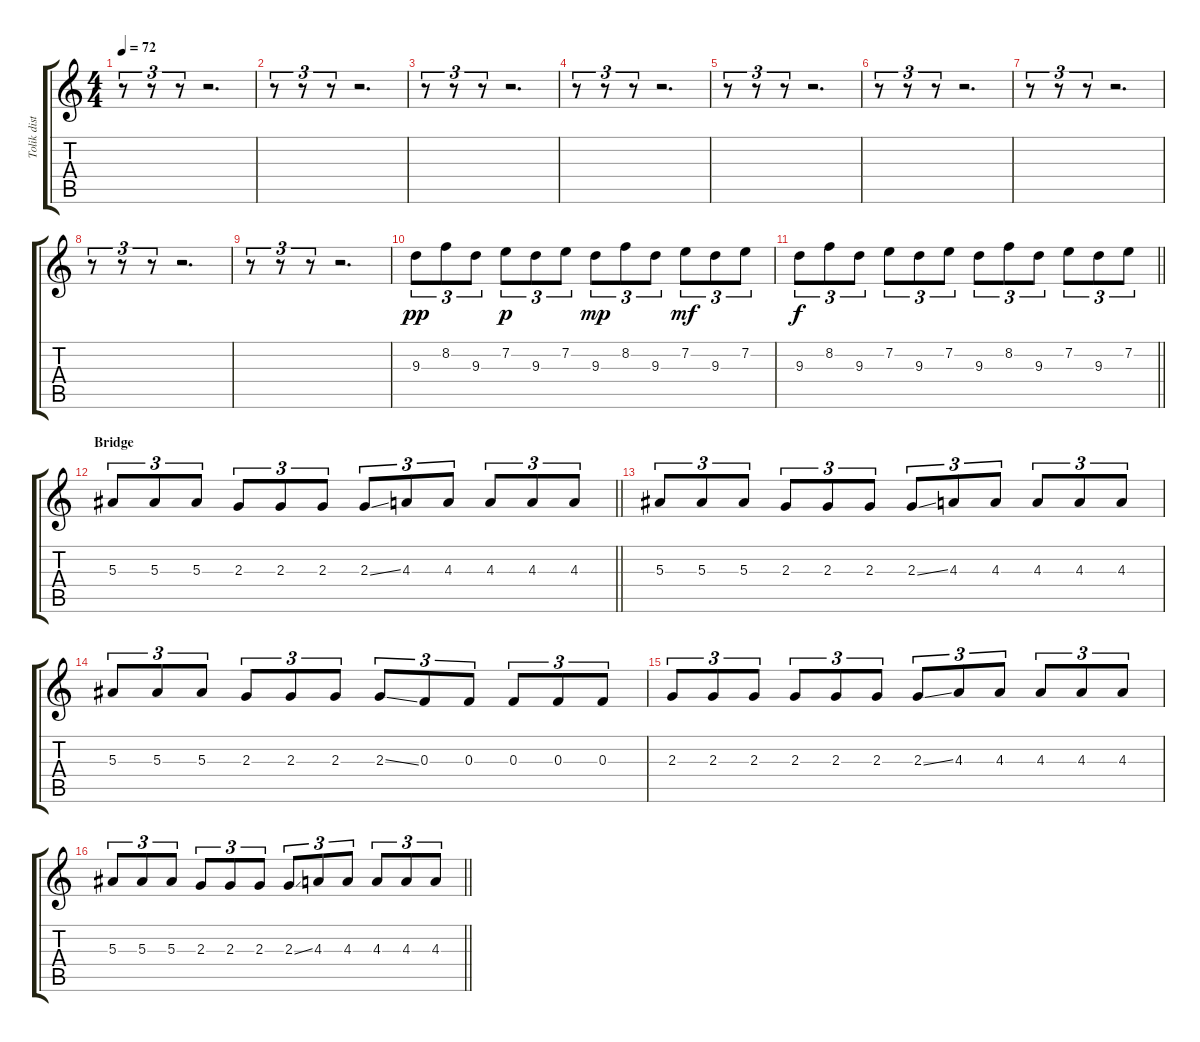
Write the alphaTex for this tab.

\track ("Tolik dist" "Tolik dist") {instrument distortionguitar}
\staff {score tabs}
\tuning (D4 A3 F3 C3 G2 C2) {hide}
\ts (4 4)
\tempo 72
\clef g2
\ks c
r.8{tu (3 2) dy f} r.8{tu (3 2)} r.8{tu (3 2)} r.2{d} |
r.8{tu (3 2)} r.8{tu (3 2)} r.8{tu (3 2)} r.2{d} |
r.8{tu (3 2)} r.8{tu (3 2)} r.8{tu (3 2)} r.2{d} |
r.8{tu (3 2)} r.8{tu (3 2)} r.8{tu (3 2)} r.2{d} |
r.8{tu (3 2)} r.8{tu (3 2)} r.8{tu (3 2)} r.2{d} |
r.8{tu (3 2)} r.8{tu (3 2)} r.8{tu (3 2)} r.2{d} |
r.8{tu (3 2)} r.8{tu (3 2)} r.8{tu (3 2)} r.2{d} |
r.8{tu (3 2)} r.8{tu (3 2)} r.8{tu (3 2)} r.2{d} |
r.8{tu (3 2)} r.8{tu (3 2)} r.8{tu (3 2)} r.2{d} |
9.3.8{tu (3 2) dy pp} 8.2.8{tu (3 2)} 9.3.8{tu (3 2)} 7.2.8{tu (3 2) dy p} 9.3.8{tu (3 2)} 7.2.8{tu (3 2)} 9.3.8{tu (3 2) dy mp} 8.2.8{tu (3 2)} 9.3.8{tu (3 2)} 7.2.8{tu (3 2) dy mf} 9.3.8{tu (3 2)} 7.2.8{tu (3 2)} |
\barLineRight lightlight
9.3.8{tu (3 2) dy f} 8.2.8{tu (3 2)} 9.3.8{tu (3 2)} 7.2.8{tu (3 2)} 9.3.8{tu (3 2)} 7.2.8{tu (3 2)} 9.3.8{tu (3 2)} 8.2.8{tu (3 2)} 9.3.8{tu (3 2)} 7.2.8{tu (3 2)} 9.3.8{tu (3 2)} 7.2.8{tu (3 2)} |
\section ("" "Bridge")
\barLineRight lightlight
5.3.8{tu (3 2)} 5.3.8{tu (3 2)} 5.3.8{tu (3 2)} 2.3.8{tu (3 2)} 2.3.8{tu (3 2)} 2.3.8{tu (3 2)} 2.3{ss}.8{tu (3 2)} 4.3.8{tu (3 2)} 4.3.8{tu (3 2)} 4.3.8{tu (3 2)} 4.3.8{tu (3 2)} 4.3.8{tu (3 2)} |
5.3.8{tu (3 2)} 5.3.8{tu (3 2)} 5.3.8{tu (3 2)} 2.3.8{tu (3 2)} 2.3.8{tu (3 2)} 2.3.8{tu (3 2)} 2.3{ss}.8{tu (3 2)} 4.3.8{tu (3 2)} 4.3.8{tu (3 2)} 4.3.8{tu (3 2)} 4.3.8{tu (3 2)} 4.3.8{tu (3 2)} |
5.3.8{tu (3 2)} 5.3.8{tu (3 2)} 5.3.8{tu (3 2)} 2.3.8{tu (3 2)} 2.3.8{tu (3 2)} 2.3.8{tu (3 2)} 2.3{ss}.8{tu (3 2)} 0.3.8{tu (3 2)} 0.3.8{tu (3 2)} 0.3.8{tu (3 2)} 0.3.8{tu (3 2)} 0.3.8{tu (3 2)} |
2.3.8{tu (3 2)} 2.3.8{tu (3 2)} 2.3.8{tu (3 2)} 2.3.8{tu (3 2)} 2.3.8{tu (3 2)} 2.3.8{tu (3 2)} 2.3{ss}.8{tu (3 2)} 4.3.8{tu (3 2)} 4.3.8{tu (3 2)} 4.3.8{tu (3 2)} 4.3.8{tu (3 2)} 4.3.8{tu (3 2)} |
\barLineRight lightlight
5.3.8{tu (3 2)} 5.3.8{tu (3 2)} 5.3.8{tu (3 2)} 2.3.8{tu (3 2)} 2.3.8{tu (3 2)} 2.3.8{tu (3 2)} 2.3{ss}.8{tu (3 2)} 4.3.8{tu (3 2)} 4.3.8{tu (3 2)} 4.3.8{tu (3 2)} 4.3.8{tu (3 2)} 4.3.8{tu (3 2)}
